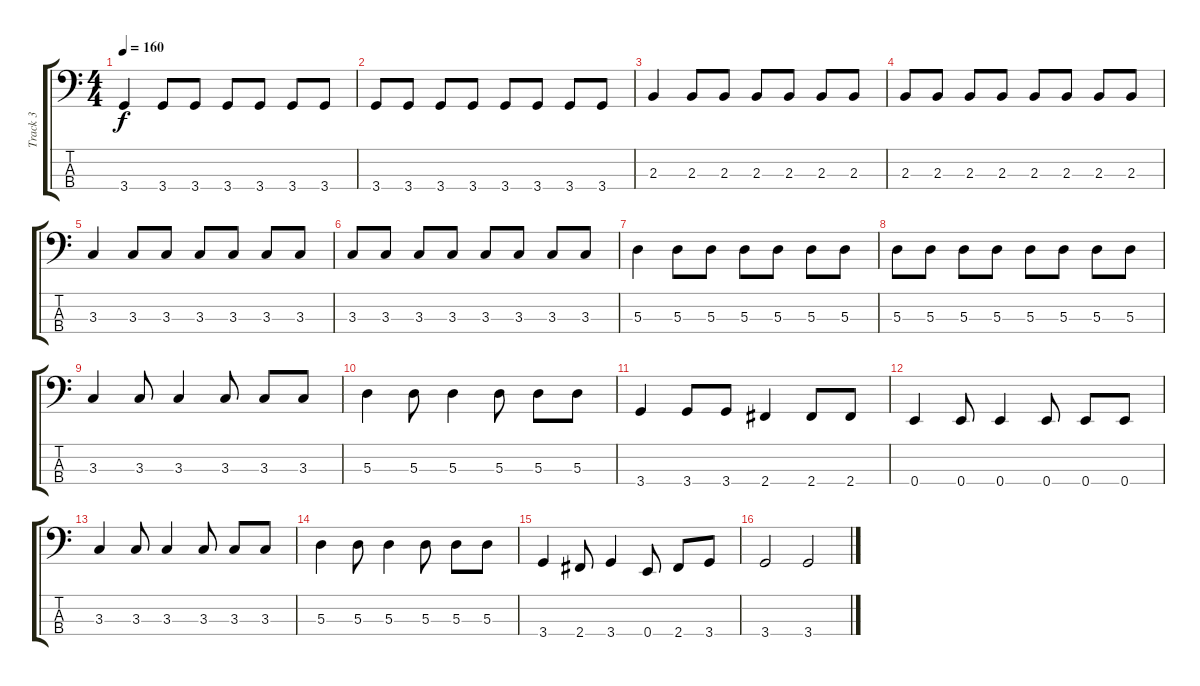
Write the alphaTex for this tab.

\track ("Track 3" "Track 3") {instrument electricbassfinger}
\staff {score tabs}
\tuning (G2 D2 A1 E1) {hide}
\ts (4 4)
\tempo 160
\clef f4
\ks c
3.4.4{dy f} 3.4.8 3.4.8 3.4.8 3.4.8 3.4.8 3.4.8 |
3.4.8 3.4.8 3.4.8 3.4.8 3.4.8 3.4.8 3.4.8 3.4.8 |
2.3.4 2.3.8 2.3.8 2.3.8 2.3.8 2.3.8 2.3.8 |
2.3.8 2.3.8 2.3.8 2.3.8 2.3.8 2.3.8 2.3.8 2.3.8 |
3.3.4 3.3.8 3.3.8 3.3.8 3.3.8 3.3.8 3.3.8 |
3.3.8 3.3.8 3.3.8 3.3.8 3.3.8 3.3.8 3.3.8 3.3.8 |
5.3.4 5.3.8 5.3.8 5.3.8 5.3.8 5.3.8 5.3.8 |
5.3.8 5.3.8 5.3.8 5.3.8 5.3.8 5.3.8 5.3.8 5.3.8 |
3.3.4 3.3.8 3.3.4 3.3.8 3.3.8 3.3.8 |
5.3.4 5.3.8 5.3.4 5.3.8 5.3.8 5.3.8 |
3.4.4 3.4.8 3.4.8 2.4.4 2.4.8 2.4.8 |
0.4.4 0.4.8 0.4.4 0.4.8 0.4.8 0.4.8 |
3.3.4 3.3.8 3.3.4 3.3.8 3.3.8 3.3.8 |
5.3.4 5.3.8 5.3.4 5.3.8 5.3.8 5.3.8 |
3.4.4 2.4.8 3.4.4 0.4.8 2.4.8 3.4.8 |
3.4.2 3.4.2
